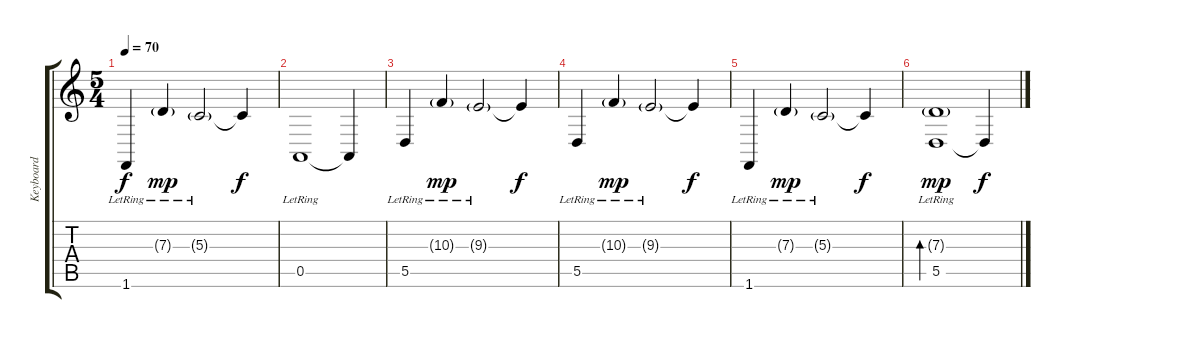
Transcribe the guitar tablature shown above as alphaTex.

\track ("Keyboard" "Keyboard") {instrument acousticgrandpiano}
\staff {score tabs}
\tuning (E4 B3 G3 D3 A2 E2) {hide}
\ts (5 4)
\tempo 70
\clef g2
\ks c
1.6{lr}.4{dy f} 7.3{g lr}.4{dy mp} 5.3{g lr}.2 5.3{t}.4{dy f} |
0.5{lr}.1 0.5{t}.4 |
5.5{lr}.4 10.3{g lr}.4{dy mp} 9.3{g lr}.2 9.3{t}.4{dy f} |
5.5{lr}.4 10.3{g lr}.4{dy mp} 9.3{g lr}.2 9.3{t}.4{dy f} |
1.6{lr}.4 7.3{g lr}.4{dy mp} 5.3{g lr}.2 5.3{t}.4{dy f} |
(7.3{g} 5.5{lr}).1{bd 240 dy mp} 5.5{t}.4{dy f}
